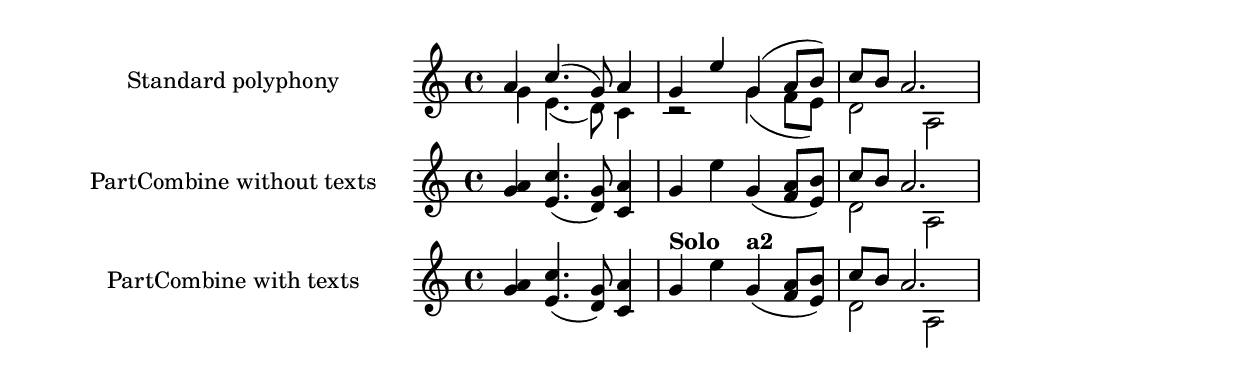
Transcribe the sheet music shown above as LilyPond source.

%% DO NOT EDIT this file manually; it is automatically
%% generated from LSR http://lsr.dsi.unimi.it
%% Make any changes in LSR itself, or in Documentation/snippets/new/ ,
%% and then run scripts/auxiliar/makelsr.py
%%
%% This file is in the public domain.
\version "2.14.2"

\header {
  lsrtags = "syntax-and-expressions, text, simultaneous-notes"

%% Translation of GIT committish: 6977ddc9a3b63ea810eaecb864269c7d847ccf98
  texidoces = "

La herramienta de combinación de partes (instrucción
@code{\\partcombine}) permite la combinación de varias partes
diferentes sobre el mismo pentagrama.  Las indicaciones textuales
tales como @qq{solo} o @qq{a2} se añaden de forma predeterminada; para
quitarlas, sencillamente establezca la propiedad
@code{printPartCombineTexts} al valor @qq{falso}.  Para partituras
vocales (como himnos), no hay necesidad de añadir los textos @qq{solo}
o @qq{a2}, por lo que se deben desactivar.  Sin embargo, podría ser
mejor no usarlo si hay solos, porque éstos no se indicarán.  En tales
casos podría ser preferible la notación polifónica estándar.

Este fragmento de código presenta las tres formas en que se pueden
imprimir dos partes sobre un solo pentagrama: polifonía estándar,
@code{\\partcombine} sin textos, y @code{\\partcombine} con
textos.

"
  doctitlees = "Combinar dos partes sobre el mismo pentagrama"


%% Translation of GIT committish: 0a868be38a775ecb1ef935b079000cebbc64de40
  texidocde = "
Die Funktion, die Stimmen kombiniert (also der @code{\\partcombine}-Befehl)
ermöglicht die Kombination unterschiedlicher Stimmen auf einem
System.  Textanweisungen wie \"solo\" oder \"a2\" werden automatisch
hinzugefügt.  Wenn man sie entfernen will, muss man die Eigenschaft
@code{printPartCombineTexts} auf falsch setzen.  Für Klavierauszüge
muss natürlich kein \"solo\"/\"a2\" usw. hinzugefügt werden, man
sollte sie also ausschalten.  Wenn aber Solo-Stellen in einem
Klavierauszug oder einer Chorpartitur angezeigt werden, ist es besser,
normale Polyphonie zu verwenden, weil so die Solostellen angezeigt
werden, auch wenn der Text des Stimmenkombinierers ausgeschaltet ist.

Der Schnipsel zeigt drei Möglichkeiten, Stimmen auf einem System zu
kombinieren: Standardpolyphonie, @code{\\partcombine} ohne Text und
@code{\\partcombine} mit Text.

"
  doctitlede = "Zwei Stimmen auf einem System kombinieren"

%% Translation of GIT committish: 3b125956b08d27ef39cd48bfa3a2f1e1bb2ae8b4
  texidocfr = "
L'outil de combinaison de parties (la commande @code{\\partcombine})
permet d'avoir deux parties différentes sur une même portée.  LilyPond
ajoute automatiquement des indications textuelles, telles que @qq{solo}
ou @qq{a2}.  Si votre intention n'est que de fusionner les parties, sans
ajouter de texte, assignez faux à la propriété
@code{printPartCombineTexts}.  Dans le cas de partitions vocales, et
plus particulièrement d'hymnes, ces @qq{solo/a2} ne sont d'aucune
utilité, aussi vaut-il mieux les désactiver.  Dans le cas où il y aurait
alternance entre @emph{solo} et @emph{tutti}, il vaut mieux faire appel
à de la musique polyphonique standard.

Voici trois moyens d'imprimer deux parties sur une même portée@tie{}: en
polyphonie normale, avec @code{\\partcombine} sans indication
supplémentaire, et avec @code{\\partcombine} commentée.

"
  doctitlefr = "Combinaison de deux parties sur une même portée"


  texidoc = "
The part combiner tool ( @code{\\partcombine} command ) allows the
combination of several different parts on the same staff.  Text
directions such as @qq{solo} or @qq{a2} are added by default; to remove
them, simply set the property @code{printPartCombineTexts} to @code{f}.
For vocal scores (hymns), there is no need to add @qq{solo/a2} texts,
so they should be switched off.  However, it might be better not to use
it if there are any solos, as they won't be indicated.  In such cases,
standard polyphonic notation may be preferable.

This snippet presents the three ways two parts can be printed on a same
staff: standard polyphony, @code{\\partcombine} without texts, and
@code{\\partcombine} with texts.




"
  doctitle = "Combining two parts on the same staff"
} % begin verbatim


musicUp = \relative c'' {
  \time 4/4
  a4 c4.( g8) a4 |
  g4 e' g,( a8 b) |
  c b a2.
}

musicDown = \relative c'' {
  g4 e4.( d8) c4 |
  r2 g'4( f8 e) |
  d2 \stemDown a
}

\score {
  <<
    <<
    \new Staff {
      \set Staff.instrumentName = #"Standard polyphony"
      << \musicUp \\ \musicDown >>
    }
    \new Staff \with { printPartCombineTexts = ##f } {
      \set Staff.instrumentName = #"PartCombine without texts"
      \partcombine \musicUp \musicDown
    }
    \new Staff {
      \set Staff.instrumentName = #"PartCombine with texts"
      \partcombine \musicUp \musicDown
    }
    >>
  >>
  \layout {
    indent = 6.0\cm
    \context {
      \Score
      \override SystemStartBar #'collapse-height = #30
    }
  }
}

